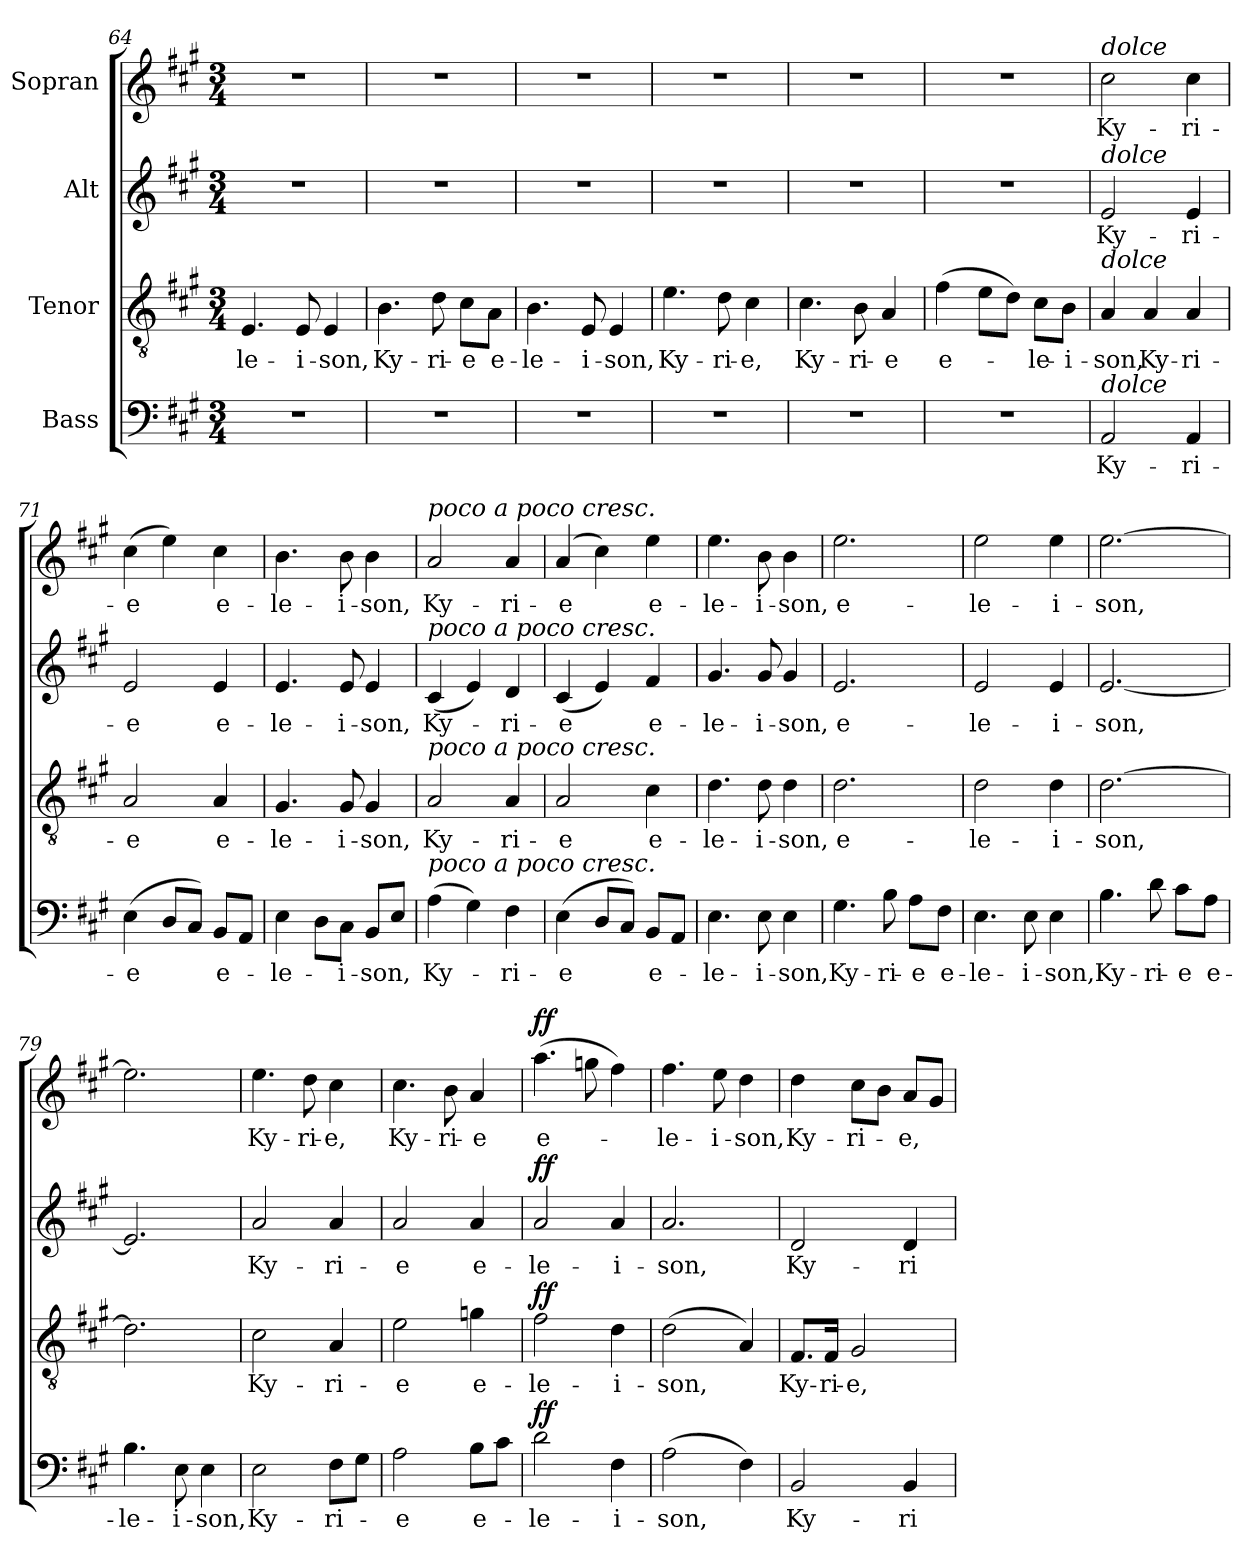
**kern	**text	**dynam	**kern	**text	**dynam	**kern	**text	**dynam	**kern	**text	**dynam
*part4	*part4	*part4	*part3	*part3	*part3	*part2	*part2	*part2	*part1	*part1	*part1
*staff4	*staff4	*staff4	*staff3	*staff3	*staff3	*staff2	*staff2	*staff2	*staff1	*staff1	*staff1
*I"Bass	*	*	*I"Tenor	*	*	*I"Alt	*	*	*I"Sopran	*	*
*clefF4	*	*	*clefGv2	*	*	*clefG2	*	*	*clefG2	*	*
*k[f#c#g#]	*	*	*k[f#c#g#]	*	*	*k[f#c#g#]	*	*	*k[f#c#g#]	*	*
*A:	*	*	*A:	*	*	*A:	*	*	*A:	*	*
*M3/4	*	*	*M3/4	*	*	*M3/4	*	*	*M3/4	*	*
=64	=64	=64	=64	=64	=64	=64	=64	=64	=64	=64	=64
!	!	!	!	!LO:LY:b	!	!	!	!	!	!	!
2.r	.	.	4.E/	-le-	.	2.r	.	.	2.r	.	.
!	!	!	!	!LO:LY:b	!	!	!	!	!	!	!
.	.	.	8E/	-i-	.	.	.	.	.	.	.
!	!	!	!	!LO:LY:b	!	!	!	!	!	!	!
.	.	.	4E/	-son,	.	.	.	.	.	.	.
=65	=65	=65	=65	=65	=65	=65	=65	=65	=65	=65	=65
!	!	!	!	!LO:LY:b	!	!	!	!	!	!	!
2.r	.	.	4.B\	Ky-	.	2.r	.	.	2.r	.	.
!	!	!	!	!LO:LY:b	!	!	!	!	!	!	!
.	.	.	8d\	-ri-	.	.	.	.	.	.	.
!	!	!	!	!LO:LY:b	!	!	!	!	!	!	!
.	.	.	8c#\L	-e	.	.	.	.	.	.	.
!	!	!	!	!LO:LY:b	!	!	!	!	!	!	!
.	.	.	8A\J	e-	.	.	.	.	.	.	.
=66	=66	=66	=66	=66	=66	=66	=66	=66	=66	=66	=66
!	!	!	!	!LO:LY:b	!	!	!	!	!	!	!
2.r	.	.	4.B\	-le-	.	2.r	.	.	2.r	.	.
!	!	!	!	!LO:LY:b	!	!	!	!	!	!	!
.	.	.	8E/	-i-	.	.	.	.	.	.	.
!	!	!	!	!LO:LY:b	!	!	!	!	!	!	!
.	.	.	4E/	-son,	.	.	.	.	.	.	.
=67	=67	=67	=67	=67	=67	=67	=67	=67	=67	=67	=67
!	!	!	!	!LO:LY:b	!	!	!	!	!	!	!
2.r	.	.	4.e\	Ky-	.	2.r	.	.	2.r	.	.
!	!	!	!	!LO:LY:b	!	!	!	!	!	!	!
.	.	.	8d\	-ri-	.	.	.	.	.	.	.
!	!	!	!	!LO:LY:b	!	!	!	!	!	!	!
.	.	.	4c#\	-e,	.	.	.	.	.	.	.
!!LO:LB:g=z
=68	=68	=68	=68	=68	=68	=68	=68	=68	=68	=68	=68
!	!	!	!	!LO:LY:b	!	!	!	!	!	!	!
2.r	.	.	4.c#\	Ky-	.	2.r	.	.	2.r	.	.
!	!	!	!	!LO:LY:b	!	!	!	!	!	!	!
.	.	.	8B\	-ri-	.	.	.	.	.	.	.
!	!	!	!	!LO:LY:b	!	!	!	!	!	!	!
.	.	.	4A/	-e	.	.	.	.	.	.	.
=69	=69	=69	=69	=69	=69	=69	=69	=69	=69	=69	=69
!	!	!	!	!LO:LY:b	!	!	!	!	!	!	!
2.r	.	.	(>4f#\	e-	.	2.r	.	.	2.r	.	.
.	.	.	8e\L	.	.	.	.	.	.	.	.
.	.	.	8d\J)	.	.	.	.	.	.	.	.
!	!	!	!	!LO:LY:b	!	!	!	!	!	!	!
.	.	.	8c#\L	-le-	.	.	.	.	.	.	.
!	!	!	!	!LO:LY:b	!	!	!	!	!	!	!
.	.	.	8B\J	-i-	.	.	.	.	.	.	.
=70	=70	=70	=70	=70	=70	=70	=70	=70	=70	=70	=70
!	!	!	!	!	!	!	!	!	!LO:TX:a:i:t=dolce	!	!
!	!	!	!	!	!	!LO:TX:a:i:t=dolce	!	!	!	!	!
!	!	!	!LO:TX:a:i:t=dolce	!	!	!	!	!	!	!	!
!LO:TX:a:i:t=dolce	!	!	!	!	!	!	!	!	!	!	!
!	!LO:LY:b	!	!	!LO:LY:b	!	!	!LO:LY:b	!	!	!LO:LY:b	!
2AA/	Ky-	.	4A/	-son,	.	2e/	Ky-	.	2cc#\	Ky-	.
!	!	!	!	!LO:LY:b	!	!	!	!	!	!	!
.	.	.	4A/	Ky-	.	.	.	.	.	.	.
!	!LO:LY:b	!	!	!LO:LY:b	!	!	!LO:LY:b	!	!	!LO:LY:b	!
4AA/	-ri-	.	4A/	-ri-	.	4e/	-ri-	.	4cc#\	-ri-	.
=71	=71	=71	=71	=71	=71	=71	=71	=71	=71	=71	=71
!	!LO:LY:b	!	!	!LO:LY:b	!	!	!LO:LY:b	!	!	!LO:LY:b	!
(>4E\	-e	.	2A/	-e	.	2e/	-e	.	(>4cc#\	-e	.
8D/L	.	.	.	.	.	.	.	.	4ee\)	.	.
8C#/J)	.	.	.	.	.	.	.	.	.	.	.
!	!LO:LY:b	!	!	!LO:LY:b	!	!	!LO:LY:b	!	!	!LO:LY:b	!
8BB/L	e-	.	4A/	e-	.	4e/	e-	.	4cc#\	e-	.
8AA/J	.	.	.	.	.	.	.	.	.	.	.
=72	=72	=72	=72	=72	=72	=72	=72	=72	=72	=72	=72
!	!LO:LY:b	!	!	!LO:LY:b	!	!	!LO:LY:b	!	!	!LO:LY:b	!
4E\	-le-	.	4.G#/	-le-	.	4.e/	-le-	.	4.b\	-le-	.
8D\L	.	.	.	.	.	.	.	.	.	.	.
!	!LO:LY:b	!	!	!LO:LY:b	!	!	!LO:LY:b	!	!	!LO:LY:b	!
8C#\J	-i-	.	8G#/	-i-	.	8e/	-i-	.	8b\	-i-	.
!	!LO:LY:b	!	!	!LO:LY:b	!	!	!LO:LY:b	!	!	!LO:LY:b	!
8BB/L	-son,	.	4G#/	-son,	.	4e/	-son,	.	4b\	-son,	.
8E/J	.	.	.	.	.	.	.	.	.	.	.
=73	=73	=73	=73	=73	=73	=73	=73	=73	=73	=73	=73
!	!	!	!	!	!	!	!	!	!LO:TX:a:i:t=poco a poco cresc.	!	!
!	!	!	!	!	!	!LO:TX:a:i:t=poco a poco cresc.	!	!	!	!	!
!	!	!	!LO:TX:a:i:t=poco a poco cresc.	!	!	!	!	!	!	!	!
!LO:TX:a:i:t=poco a poco cresc.	!	!	!	!	!	!	!	!	!	!	!
!	!LO:LY:b	!	!	!LO:LY:b	!	!	!LO:LY:b	!	!	!LO:LY:b	!
(>4A\	Ky-	.	2A/	Ky-	.	(<4c#/	Ky-	.	2a/	Ky-	.
4G#\)	.	.	.	.	.	4e/)	.	.	.	.	.
!	!LO:LY:b	!	!	!LO:LY:b	!	!	!LO:LY:b	!	!	!LO:LY:b	!
4F#\	-ri-	.	4A/	-ri-	.	4d/	-ri-	.	4a/	-ri-	.
!!LO:PB:g=z
=74	=74	=74	=74	=74	=74	=74	=74	=74	=74	=74	=74
!	!LO:LY:b	!	!	!LO:LY:b	!	!	!LO:LY:b	!	!	!LO:LY:b	!
(>4E\	-e	.	2A/	-e	.	(<4c#/	-e	.	(>4a/	-e	.
8D/L	.	.	.	.	.	4e/)	.	.	4cc#\)	.	.
8C#/J)	.	.	.	.	.	.	.	.	.	.	.
!	!LO:LY:b	!	!	!LO:LY:b	!	!	!LO:LY:b	!	!	!LO:LY:b	!
8BB/L	e-	.	4c#\	e-	.	4f#/	e-	.	4ee\	e-	.
8AA/J	.	.	.	.	.	.	.	.	.	.	.
=75	=75	=75	=75	=75	=75	=75	=75	=75	=75	=75	=75
!	!LO:LY:b	!	!	!LO:LY:b	!	!	!LO:LY:b	!	!	!LO:LY:b	!
4.E\	-le-	.	4.d\	-le-	.	4.g#/	-le-	.	4.ee\	-le-	.
!	!LO:LY:b	!	!	!LO:LY:b	!	!	!LO:LY:b	!	!	!LO:LY:b	!
8E\	-i-	.	8d\	-i-	.	8g#/	-i-	.	8b\	-i-	.
!	!LO:LY:b	!	!	!LO:LY:b	!	!	!LO:LY:b	!	!	!LO:LY:b	!
4E\	-son,	.	4d\	-son,	.	4g#/	-son,	.	4b\	-son,	.
=76	=76	=76	=76	=76	=76	=76	=76	=76	=76	=76	=76
!	!LO:LY:b	!	!	!LO:LY:b	!	!	!LO:LY:b	!	!	!LO:LY:b	!
4.G#\	Ky-	.	2.d\	e-	.	2.e/	e-	.	2.ee\	e-	.
!	!LO:LY:b	!	!	!	!	!	!	!	!	!	!
8B\	-ri-	.	.	.	.	.	.	.	.	.	.
!	!LO:LY:b	!	!	!	!	!	!	!	!	!	!
8A\L	-e	.	.	.	.	.	.	.	.	.	.
!	!LO:LY:b	!	!	!	!	!	!	!	!	!	!
8F#\J	e-	.	.	.	.	.	.	.	.	.	.
=77	=77	=77	=77	=77	=77	=77	=77	=77	=77	=77	=77
!	!LO:LY:b	!	!	!LO:LY:b	!	!	!LO:LY:b	!	!	!LO:LY:b	!
4.E\	-le-	.	2d\	-le-	.	2e/	-le-	.	2ee\	-le-	.
!	!LO:LY:b	!	!	!	!	!	!	!	!	!	!
8E\	-i-	.	.	.	.	.	.	.	.	.	.
!	!LO:LY:b	!	!	!LO:LY:b	!	!	!LO:LY:b	!	!	!LO:LY:b	!
4E\	-son,	.	4d\	-i-	.	4e/	-i-	.	4ee\	-i-	.
=78	=78	=78	=78	=78	=78	=78	=78	=78	=78	=78	=78
!	!LO:LY:b	!	!	!LO:LY:b	!	!	!LO:LY:b	!	!	!LO:LY:b	!
4.B\	Ky-	.	[2.d\	-son,	.	[2.e/	-son,	.	[2.ee\	-son,	.
!	!LO:LY:b	!	!	!	!	!	!	!	!	!	!
8d\	-ri-	.	.	.	.	.	.	.	.	.	.
!	!LO:LY:b	!	!	!	!	!	!	!	!	!	!
8c#\L	-e	.	.	.	.	.	.	.	.	.	.
!	!LO:LY:b	!	!	!	!	!	!	!	!	!	!
8A\J	e-	.	.	.	.	.	.	.	.	.	.
=79	=79	=79	=79	=79	=79	=79	=79	=79	=79	=79	=79
!	!LO:LY:b	!	!	!	!	!	!	!	!	!	!
4.B\	-le-	.	2.d\]	.	.	2.e/]	.	.	2.ee\]	.	.
!	!LO:LY:b	!	!	!	!	!	!	!	!	!	!
8E\	-i-	.	.	.	.	.	.	.	.	.	.
!	!LO:LY:b	!	!	!	!	!	!	!	!	!	!
4E\	-son,	.	.	.	.	.	.	.	.	.	.
=80	=80	=80	=80	=80	=80	=80	=80	=80	=80	=80	=80
!	!LO:LY:b	!	!	!LO:LY:b	!	!	!LO:LY:b	!	!	!LO:LY:b	!
2E\	Ky-	.	2c#\	Ky-	.	2a/	Ky-	.	4.ee\	Ky-	.
!	!	!	!	!	!	!	!	!	!	!LO:LY:b	!
.	.	.	.	.	.	.	.	.	8dd\	-ri-	.
!	!LO:LY:b	!	!	!LO:LY:b	!	!	!LO:LY:b	!	!	!LO:LY:b	!
8F#\L	-ri-	.	4A/	-ri-	.	4a/	-ri-	.	4cc#\	-e,	.
8G#\J	.	.	.	.	.	.	.	.	.	.	.
!!LO:LB:g=z
=81	=81	=81	=81	=81	=81	=81	=81	=81	=81	=81	=81
!	!LO:LY:b	!	!	!LO:LY:b	!	!	!LO:LY:b	!	!	!LO:LY:b	!
2A\	-e	.	2e\	-e	.	2a/	-e	.	4.cc#\	Ky-	.
!	!	!	!	!	!	!	!	!	!	!LO:LY:b	!
.	.	.	.	.	.	.	.	.	8b\	-ri-	.
!	!LO:LY:b	!	!	!LO:LY:b	!	!	!LO:LY:b	!	!	!LO:LY:b	!
8B\L	e-	.	4gn\	e-	.	4a/	e-	.	4a/	-e	.
8c#\J	.	.	.	.	.	.	.	.	.	.	.
=82	=82	=82	=82	=82	=82	=82	=82	=82	=82	=82	=82
!	!LO:LY:b	!LO:DY:a	!	!LO:LY:b	!LO:DY:a	!	!LO:LY:b	!LO:DY:a	!	!LO:LY:b	!LO:DY:a
2d\	-le-	ff	2f#\	-le-	ff	2a/	-le-	ff	(>4.aa\	e-	ff
.	.	.	.	.	.	.	.	.	8ggn\	.	.
!	!LO:LY:b	!	!	!LO:LY:b	!	!	!LO:LY:b	!	!	!	!
4F#\	-i-	.	4d\	-i-	.	4a/	-i-	.	4ff#\)	.	.
=83	=83	=83	=83	=83	=83	=83	=83	=83	=83	=83	=83
!	!LO:LY:b	!	!	!LO:LY:b	!	!	!LO:LY:b	!	!	!LO:LY:b	!
(>2A\	-son,	.	(>2d\	-son,	.	2.a/	-son,	.	4.ff#\	-le-	.
!	!	!	!	!	!	!	!	!	!	!LO:LY:b	!
.	.	.	.	.	.	.	.	.	8ee\	-i-	.
!	!	!	!	!	!	!	!	!	!	!LO:LY:b	!
4F#\)	.	.	4A/)	.	.	.	.	.	4dd\	-son,	.
=84	=84	=84	=84	=84	=84	=84	=84	=84	=84	=84	=84
!	!LO:LY:b	!	!	!LO:LY:b	!	!	!LO:LY:b	!	!	!LO:LY:b	!
2BB/	Ky-	.	8.F#/L	Ky-	.	2d/	Ky-	.	4dd\	Ky-	.
!	!	!	!	!LO:LY:b	!	!	!	!	!	!	!
.	.	.	16F#/Jk	-ri-	.	.	.	.	.	.	.
!	!	!	!	!LO:LY:b	!	!	!	!	!	!LO:LY:b	!
.	.	.	2G#/	-e,	.	.	.	.	8cc#\L	-ri-	.
.	.	.	.	.	.	.	.	.	8b\J	.	.
!	!LO:LY:b	!	!	!	!	!	!LO:LY:b	!	!	!LO:LY:b	!
4BB/	-ri-	.	.	.	.	4d/	-ri-	.	8a/L	-e,	.
.	.	.	.	.	.	.	.	.	8g#/J	.	.
=	=	=	=	=	=	=	=	=	=	=	=
*-	*-	*-	*-	*-	*-	*-	*-	*-	*-	*-	*-
